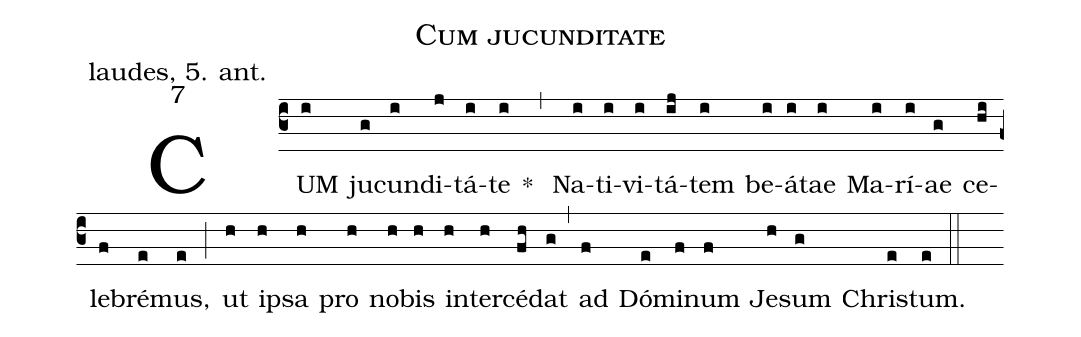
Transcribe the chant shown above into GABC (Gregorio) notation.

name: Cum jucunditate;
office-part: laudes, 5. ant.;
mode: 7;
%%
(c3) CUM(i) ju(g)cun(i)di(j)tá(i)te(i) * (,)
Na(i)ti(i)vi(i)tá(ij)tem(i) be(i)á(i)tae(i) Ma(i)rí(i)ae(g) ce(hi)le(f)bré(e)mus,(e) (;)
ut(h) ip(h)sa(h) pro(h) no(h)bis(h) in(h)ter(h)cé(fh)dat(g) (,)
ad(f) Dó(e)mi(f)num(f) Je(h)sum(g) Chris(e)tum.(e) (::)
